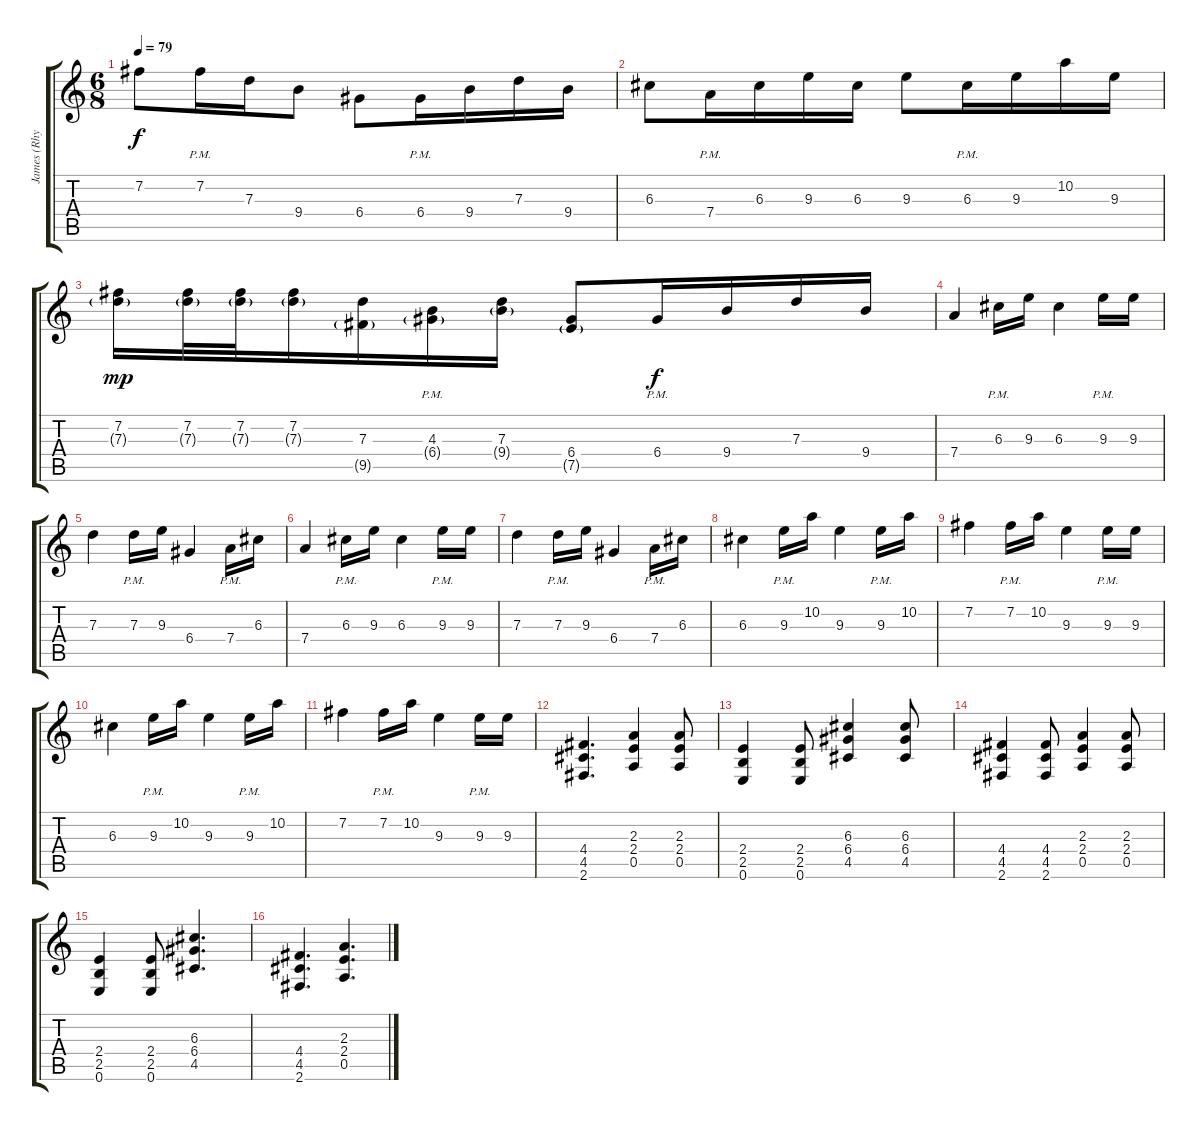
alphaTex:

\track ("James (Rhythm Guitar)" "James (Rhy") {instrument distortionguitar}
\staff {score tabs}
\tuning (E4 B3 G3 D3 A2 E2) {hide}
\ts (6 8)
\tempo 79
\clef g2
\ks c
7.2.8{dy f} 7.2{pm}.16 7.3.16 9.4.8 6.4.8 6.4{pm}.16 9.4.16 7.3.16 9.4.16 |
6.3.8 7.4{pm}.16 6.3.16 9.3.16 6.3.16 9.3.8 6.3{pm}.16 9.3.16 10.2.16 9.3.16 |
(7.2 7.3{g}).16{dy mp} (7.2 7.3{g}).32 (7.2 7.3{g}).32 (7.2 7.3{g}).16 (7.3 9.5{g}).16 (4.3{pm} 6.4{g}).16 (7.3 9.4{g}).16 (6.4 7.5{g}).8 6.4{pm}.16{dy f} 9.4.16 7.3.16 9.4.16 |
7.4.4 6.3{pm}.16 9.3.16 6.3.4 9.3{pm}.16 9.3.16 |
7.3.4 7.3{pm}.16 9.3.16 6.4.4 7.4{pm}.16 6.3.16 |
7.4.4 6.3{pm}.16 9.3.16 6.3.4 9.3{pm}.16 9.3.16 |
7.3.4 7.3{pm}.16 9.3.16 6.4.4 7.4{pm}.16 6.3.16 |
6.3.4 9.3{pm}.16 10.2.16 9.3.4 9.3{pm}.16 10.2.16 |
7.2.4 7.2{pm}.16 10.2.16 9.3.4 9.3{pm}.16 9.3.16 |
6.3.4 9.3{pm}.16 10.2.16 9.3.4 9.3{pm}.16 10.2.16 |
7.2.4 7.2{pm}.16 10.2.16 9.3.4 9.3{pm}.16 9.3.16 |
(4.4 4.5 2.6).4{d volume 11} (2.3 2.4 0.5).4 (2.3 2.4 0.5).8 |
(2.4 2.5 0.6).4 (2.4 2.5 0.6).8 (6.3 6.4 4.5).4 (6.3 6.4 4.5).8 |
(4.4 4.5 2.6).4 (4.4 4.5 2.6).8 (2.3 2.4 0.5).4 (2.3 2.4 0.5).8 |
(2.4 2.5 0.6).4 (2.4 2.5 0.6).8 (6.3 6.4 4.5).4{d} |
(4.4 4.5 2.6).4{d} (2.3 2.4 0.5).4{d}
